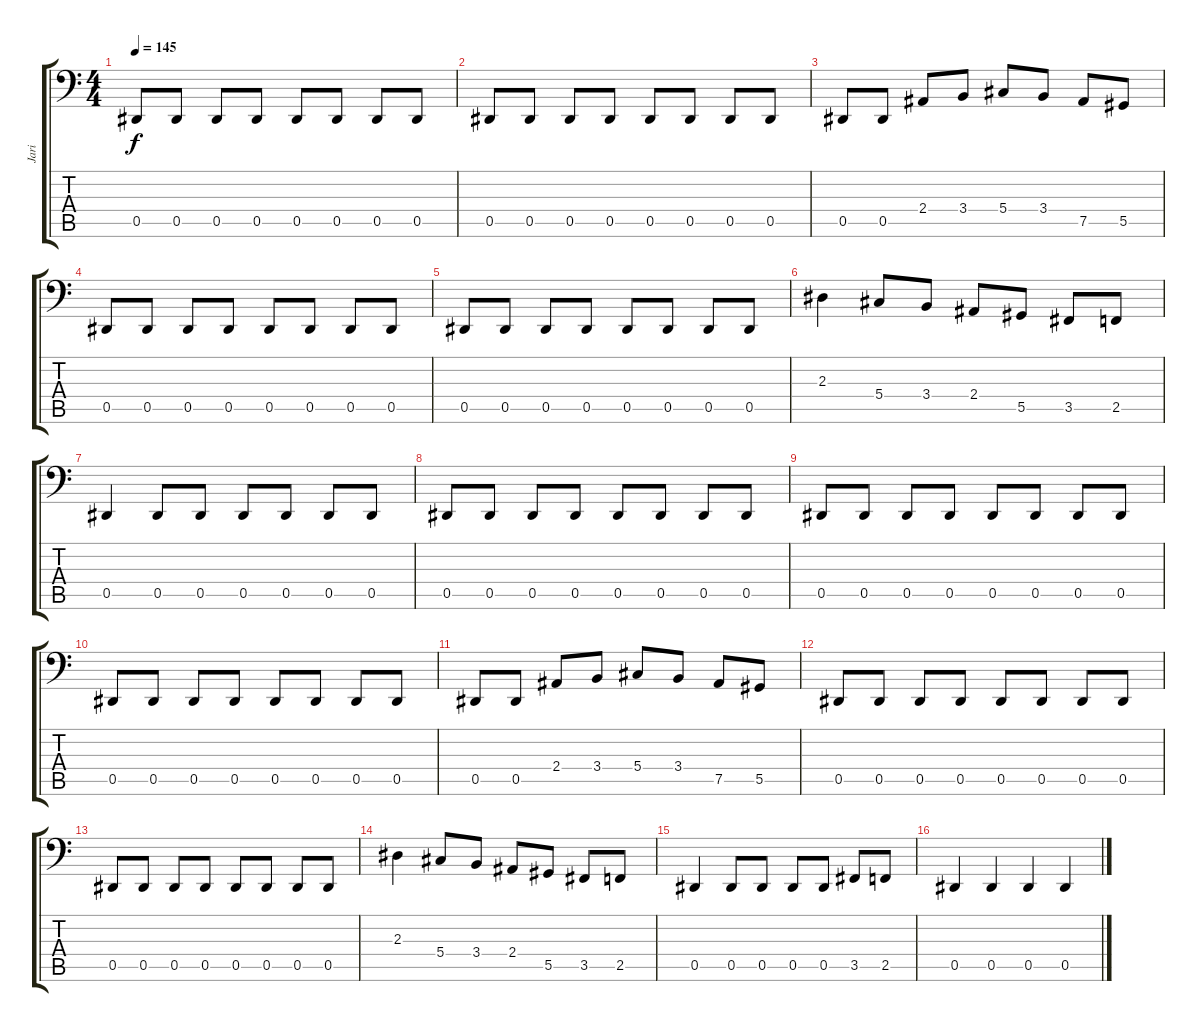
\track ("Jari" "Jari") {instrument electricbassfinger}
\staff {score tabs}
\tuning (B2 Gb2 Db2 Ab1 Eb1 Bb0) {hide}
\ts (4 4)
\tempo 145
\clef f4
\ks c
0.5.8{dy f} 0.5.8 0.5.8 0.5.8 0.5.8 0.5.8 0.5.8 0.5.8 |
0.5.8 0.5.8 0.5.8 0.5.8 0.5.8 0.5.8 0.5.8 0.5.8 |
0.5.8 0.5.8 2.4.8 3.4.8 5.4.8 3.4.8 7.5.8 5.5.8 |
0.5.8 0.5.8 0.5.8 0.5.8 0.5.8 0.5.8 0.5.8 0.5.8 |
0.5.8 0.5.8 0.5.8 0.5.8 0.5.8 0.5.8 0.5.8 0.5.8 |
2.3.4 5.4.8 3.4.8 2.4.8 5.5.8 3.5.8 2.5.8 |
0.5.4 0.5.8 0.5.8 0.5.8 0.5.8 0.5.8 0.5.8 |
0.5.8 0.5.8 0.5.8 0.5.8 0.5.8 0.5.8 0.5.8 0.5.8 |
0.5.8 0.5.8 0.5.8 0.5.8 0.5.8 0.5.8 0.5.8 0.5.8 |
0.5.8 0.5.8 0.5.8 0.5.8 0.5.8 0.5.8 0.5.8 0.5.8 |
0.5.8 0.5.8 2.4.8 3.4.8 5.4.8 3.4.8 7.5.8 5.5.8 |
0.5.8 0.5.8 0.5.8 0.5.8 0.5.8 0.5.8 0.5.8 0.5.8 |
0.5.8 0.5.8 0.5.8 0.5.8 0.5.8 0.5.8 0.5.8 0.5.8 |
2.3.4 5.4.8 3.4.8 2.4.8 5.5.8 3.5.8 2.5.8 |
0.5.4 0.5.8 0.5.8 0.5.8 0.5.8 3.5.8 2.5.8 |
0.5.4 0.5.4 0.5.4 0.5.4
